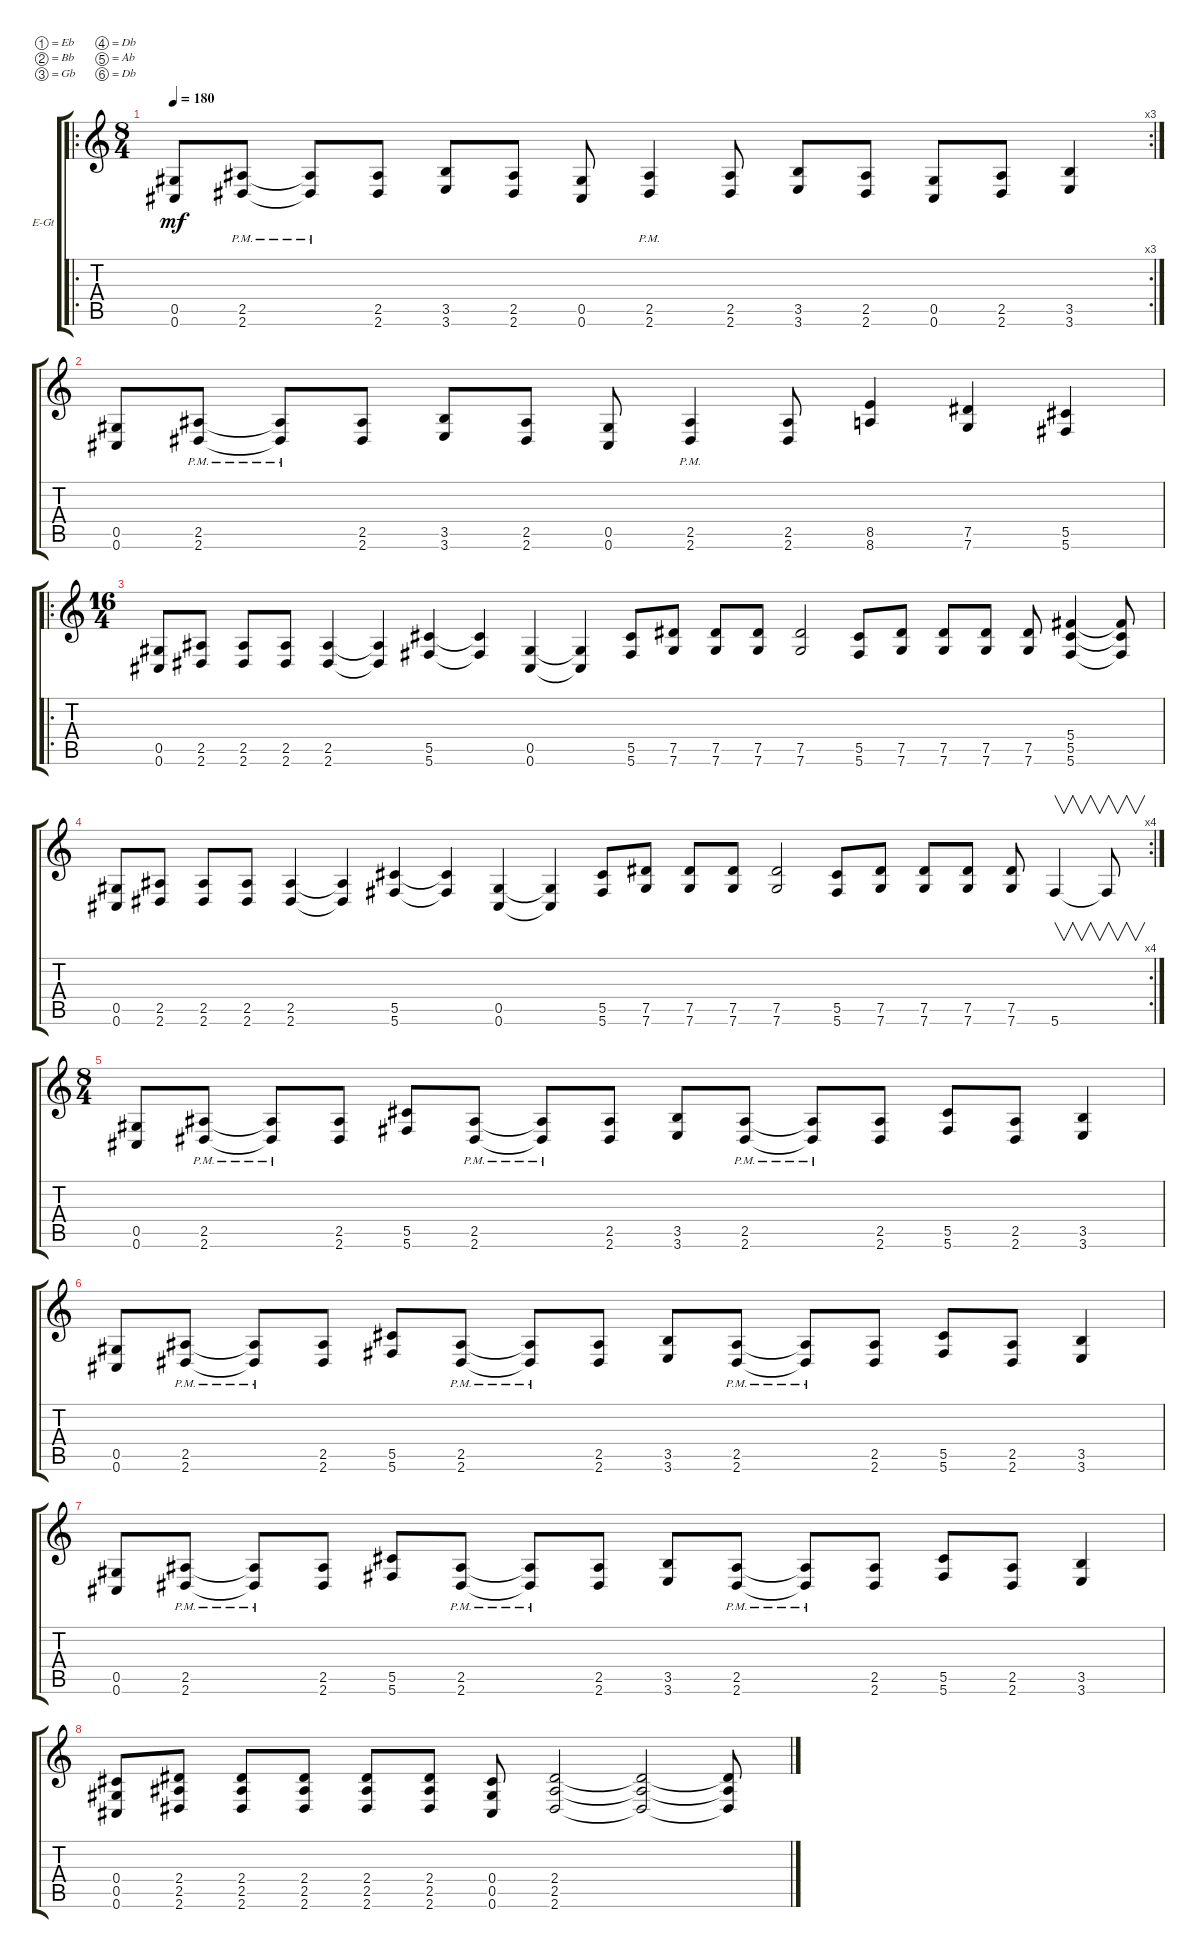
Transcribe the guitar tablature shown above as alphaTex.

\bracketExtendMode groupsimilarinstruments
\firstSystemTrackNameOrientation horizontal
\otherSystemsTrackNameOrientation horizontal
\track ("Electric Guitar 1" "E-Gt") {instrument distortionguitar}
\staff {score tabs}
\tuning (Eb4 Bb3 Gb3 Db3 Ab2 Db2)
\ro
\rc 3
\ts (8 4)
\tempo 180
\clef g2
\ks c
(0.6 0.5).8{dy mf} (2.6{pm} 2.5{pm}).8 (2.6{pm t} 2.5{pm t}).8 (2.6 2.5).8 (3.6 3.5).8 (2.6 2.5).8 (0.6 0.5).8 (2.6{pm} 2.5{pm}).4 (2.6 2.5).8 (3.6 3.5).8 (2.6 2.5).8 (0.6 0.5).8 (2.6 2.5).8 (3.6 3.5).4 |
(0.6 0.5).8 (2.6{pm} 2.5{pm}).8 (2.6{pm t} 2.5{pm t}).8 (2.6 2.5).8 (3.6 3.5).8 (2.6 2.5).8 (0.6 0.5).8 (2.6{pm} 2.5{pm}).4 (2.6 2.5).8 (8.5 8.6).4 (7.5 7.6).4 (5.5 5.6).4 |
\ro
\ts (16 4)
(0.6 0.5).8 (2.5 2.6).8 (2.5 2.6).8 (2.5 2.6).8 (2.5 2.6).4 (2.6{t} 2.5{t}).4 (5.5 5.6).4 (5.6{t} 5.5{t}).4 (0.6 0.5).4 (0.5{t} 0.6{t}).4 (5.5 5.6).8 (7.6 7.5).8 (7.5 7.6).8 (7.5 7.6).8 (7.6 7.5).2 (5.5 5.6).8 (7.6 7.5).8 (7.6 7.5).8 (7.6 7.5).8 (7.6 7.5).8 (5.6 5.5 5.4).4 (5.4{t} 5.5{t} 5.6{t}).8 |
\rc 4
(0.6 0.5).8 (2.5 2.6).8 (2.5 2.6).8 (2.5 2.6).8 (2.5 2.6).4 (2.6{t} 2.5{t}).4 (5.5 5.6).4 (5.6{t} 5.5{t}).4 (0.6 0.5).4 (0.5{t} 0.6{t}).4 (5.5 5.6).8 (7.6 7.5).8 (7.5 7.6).8 (7.5 7.6).8 (7.6 7.5).2 (5.5 5.6).8 (7.6 7.5).8 (7.6 7.5).8 (7.6 7.5).8 (7.6 7.5).8 5.6.4{v} 5.6{t}.8{v} |
\ts (8 4)
(0.6 0.5).8 (2.5{pm} 2.6{pm}).8 (2.6{pm t} 2.5{pm t}).8 (2.6 2.5).8 (5.5 5.6).8 (2.6{pm} 2.5{pm}).8 (2.5{pm t} 2.6{pm t}).8 (2.6 2.5).8 (3.5 3.6).8 (2.6{pm} 2.5{pm}).8 (2.6{pm t} 2.5{pm t}).8 (2.6 2.5).8 (5.5 5.6).8 (2.5 2.6).8 (3.6 3.5).4 |
(0.6 0.5).8 (2.5{pm} 2.6{pm}).8 (2.6{pm t} 2.5{pm t}).8 (2.6 2.5).8 (5.5 5.6).8 (2.6{pm} 2.5{pm}).8 (2.5{pm t} 2.6{pm t}).8 (2.6 2.5).8 (3.5 3.6).8 (2.6{pm} 2.5{pm}).8 (2.6{pm t} 2.5{pm t}).8 (2.6 2.5).8 (5.5 5.6).8 (2.5 2.6).8 (3.6 3.5).4 |
(0.6 0.5).8 (2.5{pm} 2.6{pm}).8 (2.6{pm t} 2.5{pm t}).8 (2.6 2.5).8 (5.5 5.6).8 (2.6{pm} 2.5{pm}).8 (2.5{pm t} 2.6{pm t}).8 (2.6 2.5).8 (3.5 3.6).8 (2.6{pm} 2.5{pm}).8 (2.6{pm t} 2.5{pm t}).8 (2.6 2.5).8 (5.5 5.6).8 (2.5 2.6).8 (3.6 3.5).4 |
(0.6 0.5 0.4).8 (2.6 2.5 2.4).8 (2.6 2.5 2.4).8 (2.6 2.5 2.4).8 (2.6 2.5 2.4).8 (2.6 2.5 2.4).8 (0.6 0.5 0.4).8 (2.6 2.5 2.4).2 (2.6{t} 2.5{t} 2.4{t}).2 (2.6{t} 2.5{t} 2.4{t}).8
